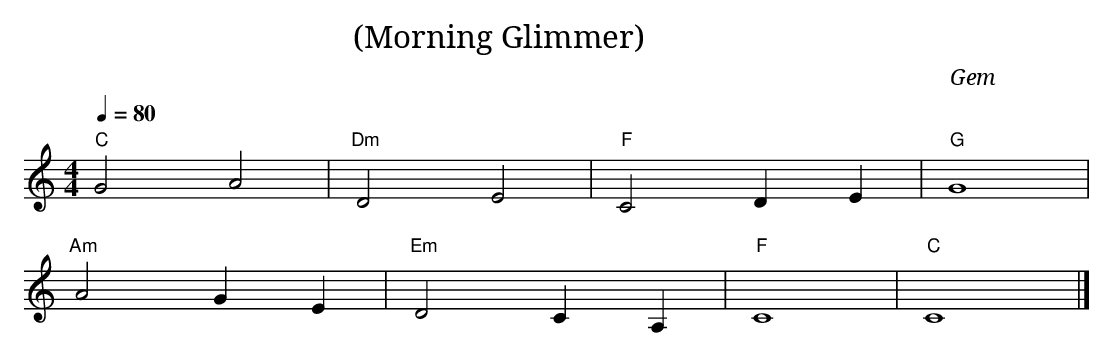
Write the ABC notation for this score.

X:1
T: 晨露微光 (Morning Glimmer)
C: 专属灵感 Gem
M: 4/4
L: 1/4
Q: 1/4=80
K: C
"C" G2 A2 | "Dm" D2 E2 | "F" C2 D E | "G" G4 |
"Am" A2 G E | "Em" D2 C A, | "F" C4 | "C" C4 |]
